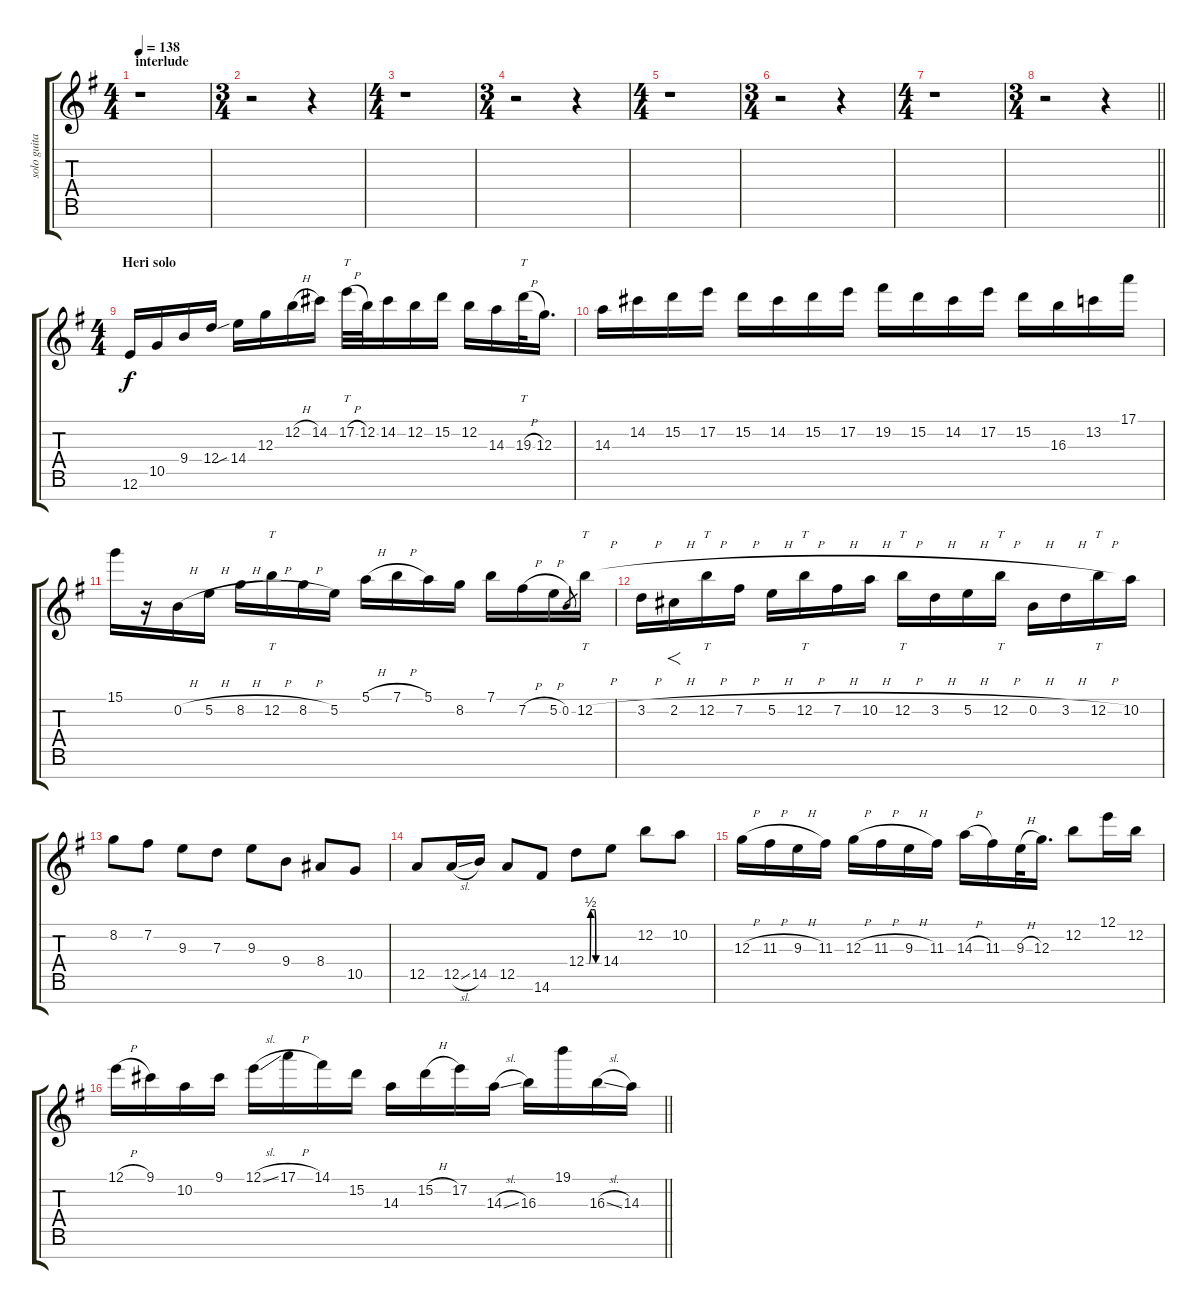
\track ("solo guitars" "solo guita") {instrument distortionguitar}
\staff {score tabs}
\tuning (E4 B3 G3 D3 A2 E2 B1) {hide}
\ts (4 4)
\section ("" "interlude")
\tempo 138
\clef g2
\ks eminor
r.1{dy f} |
\ts (3 4)
r.2 r.4 |
\ts (4 4)
r.1 |
\ts (3 4)
r.2 r.4 |
\ts (4 4)
r.1 |
\ts (3 4)
r.2 r.4 |
\ts (4 4)
r.1 |
\ts (3 4)
\barLineRight lightlight
r.2 r.4 |
\ts (4 4)
\section ("" "Heri solo")
12.6.16 10.5.16 9.4.16 12.4.16 14.4{sib}.16 12.3.16 12.2{h}.16 14.2.16 17.2{h}.32{tt} 12.2.32 14.2.16 12.2.16 15.2.16 12.2.16 14.3.16 19.3{h}.32{tt} 12.3.16{d} |
14.3.16 14.2.16 15.2.16 17.2.16 15.2.16 14.2.16 15.2.16 17.2.16 19.2.16 15.2.16 14.2.16 17.2.16 15.2.16 16.3.16 13.2.16 17.1.16 |
15.1.16 r.16 0.2{h}.16 5.2{h}.16 8.2{h}.16 12.2{h}.16{tt} 8.2{h}.16 5.2.16 5.1{h}.16 7.1{h}.16 5.1.16 8.2.16 7.1.16 7.2{h}.16 5.2{h}.16 0.2.8{gr} 12.2{h}.16{tt} |
3.2{h}.16 2.2{h}.16{f} 12.2{h}.16{tt} 7.2{h}.16 5.2{h}.16 12.2{h}.16{tt} 7.2{h}.16 10.2{h}.16 12.2{h}.16{tt} 3.2{h}.16 5.2{h}.16 12.2{h}.16{tt} 0.2{h}.16 3.2{h}.16 12.2{h}.16{tt} 10.2.16 |
8.2.8 7.2.8 9.3.8 7.3.8 9.3.8 9.4.8 8.4.8 10.5.8 |
12.5.8 12.5{sl}.16 14.5.16 12.5.8 14.6.8 12.4{be (custom 0 0 15 0 21 2 30 2 40 2 45 0 60 0)}.8 14.4.8 12.2.8 10.2.8 |
12.3{h}.16 11.3{h}.16 9.3{h}.16 11.3.16 12.3{h}.16 11.3{h}.16 9.3{h}.16 11.3.16 14.3{h}.16 11.3.16 9.3{h}.32 12.3.16{d} 12.2.8 12.1.16 12.2.16 |
\barLineRight lightlight
12.1{h}.16 9.1.16 10.2.16 9.1.16 12.1{sl}.16 17.1{h}.16 14.1.16 15.2.16 14.3.16 15.2{h}.16 17.2.16 14.3{sl}.16 16.3.16 19.1.16 16.3{sl}.16 14.3.16
